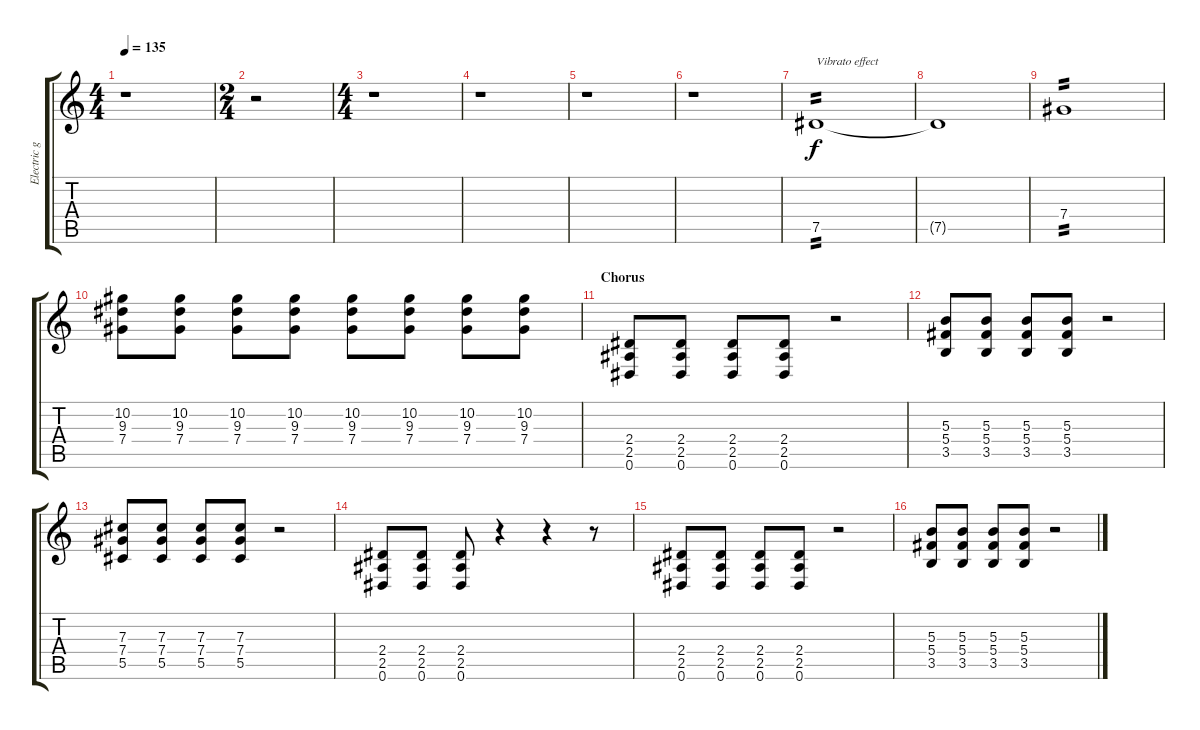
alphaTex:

\track ("Electric guitar" "Electric g") {instrument distortionguitar}
\staff {score tabs}
\tuning (Eb4 Bb3 Gb3 Db3 Ab2 Eb2) {hide}
\ts (4 4)
\tempo 135
\clef g2
\ks c
r.1{dy f} |
\ts (2 4)
r.2 |
\ts (4 4)
r.1 |
r.1 |
r.1 |
r.1 |
7.5.1{txt "Vibrato effect" tp 2} |
7.5{t}.1 |
7.4.1{tp 2} |
(10.2 9.3 7.4).8 (10.2 9.3 7.4).8 (10.2 9.3 7.4).8 (10.2 9.3 7.4).8 (10.2 9.3 7.4).8 (10.2 9.3 7.4).8 (10.2 9.3 7.4).8 (10.2 9.3 7.4).8 |
\section ("" "Chorus")
(2.4 2.5 0.6).8 (2.4 2.5 0.6).8 (2.4 2.5 0.6).8 (2.4 2.5 0.6).8 r.2 |
(5.3 5.4 3.5).8 (5.3 5.4 3.5).8 (5.3 5.4 3.5).8 (5.3 5.4 3.5).8 r.2 |
(7.3 7.4 5.5).8 (7.3 7.4 5.5).8 (7.3 7.4 5.5).8 (7.3 7.4 5.5).8 r.2 |
(2.4 2.5 0.6).8 (2.4 2.5 0.6).8 (2.4 2.5 0.6).8 r.4 r.4 r.8 |
(2.4 2.5 0.6).8 (2.4 2.5 0.6).8 (2.4 2.5 0.6).8 (2.4 2.5 0.6).8 r.2 |
(5.3 5.4 3.5).8 (5.3 5.4 3.5).8 (5.3 5.4 3.5).8 (5.3 5.4 3.5).8 r.2
